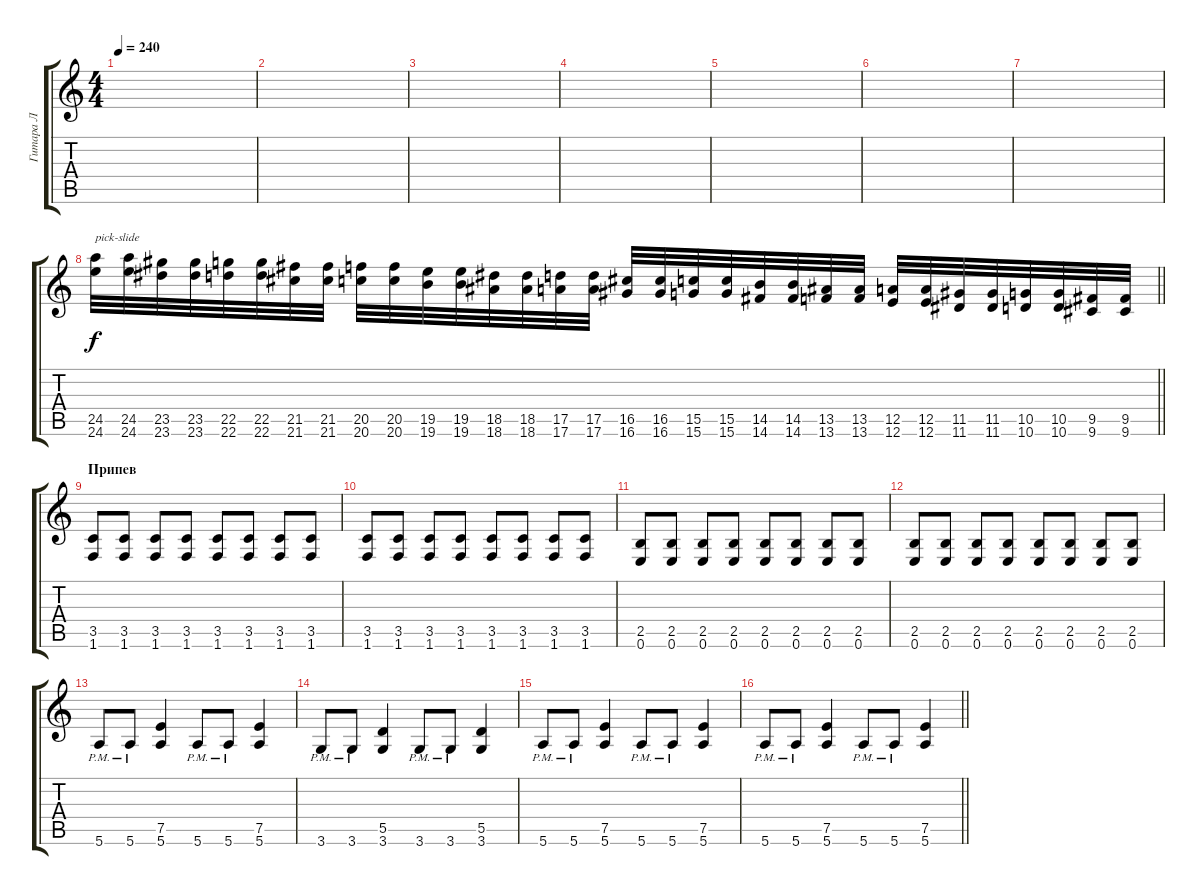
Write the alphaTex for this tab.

\track ("Гитара Л" "Гитара Л") {instrument distortionguitar}
\staff {score tabs}
\tuning (E4 B3 G3 D3 A2 E2) {hide}
\ts (4 4)
\tempo 240
\clef g2
\ks c
|
|
|
|
|
|
|
\barLineRight lightlight
(24.5 24.6).32{txt "pick-slide"} (24.5 24.6).32 (23.5 23.6).32 (23.5 23.6).32 (22.5 22.6).32 (22.5 22.6).32 (21.5 21.6).32 (21.5 21.6).32 (20.5 20.6).32 (20.5 20.6).32 (19.5 19.6).32 (19.5 19.6).32 (18.5 18.6).32 (18.5 18.6).32 (17.5 17.6).32 (17.5 17.6).32 (16.5 16.6).32 (16.5 16.6).32 (15.5 15.6).32 (15.5 15.6).32 (14.5 14.6).32 (14.5 14.6).32 (13.5 13.6).32 (13.5 13.6).32 (12.5 12.6).32 (12.5 12.6).32 (11.5 11.6).32 (11.5 11.6).32 (10.5 10.6).32 (10.5 10.6).32 (9.5 9.6).32 (9.5 9.6).32 |
\section ("" "Припев")
(3.5 1.6).8 (3.5 1.6).8 (3.5 1.6).8 (3.5 1.6).8 (3.5 1.6).8 (3.5 1.6).8 (3.5 1.6).8 (3.5 1.6).8 |
(3.5 1.6).8 (3.5 1.6).8 (3.5 1.6).8 (3.5 1.6).8 (3.5 1.6).8 (3.5 1.6).8 (3.5 1.6).8 (3.5 1.6).8 |
(2.5 0.6).8 (2.5 0.6).8 (2.5 0.6).8 (2.5 0.6).8 (2.5 0.6).8 (2.5 0.6).8 (2.5 0.6).8 (2.5 0.6).8 |
(2.5 0.6).8 (2.5 0.6).8 (2.5 0.6).8 (2.5 0.6).8 (2.5 0.6).8 (2.5 0.6).8 (2.5 0.6).8 (2.5 0.6).8 |
5.6{pm}.8 5.6{pm}.8 (7.5 5.6).4 5.6{pm}.8 5.6{pm}.8 (7.5 5.6).4 |
3.6{pm}.8 3.6{pm}.8 (5.5 3.6).4 3.6{pm}.8 3.6{pm}.8 (5.5 3.6).4 |
5.6{pm}.8 5.6{pm}.8 (7.5 5.6).4 5.6{pm}.8 5.6{pm}.8 (7.5 5.6).4 |
\barLineRight lightlight
5.6{pm}.8 5.6{pm}.8 (7.5 5.6).4 5.6{pm}.8 5.6{pm}.8 (7.5 5.6).4
